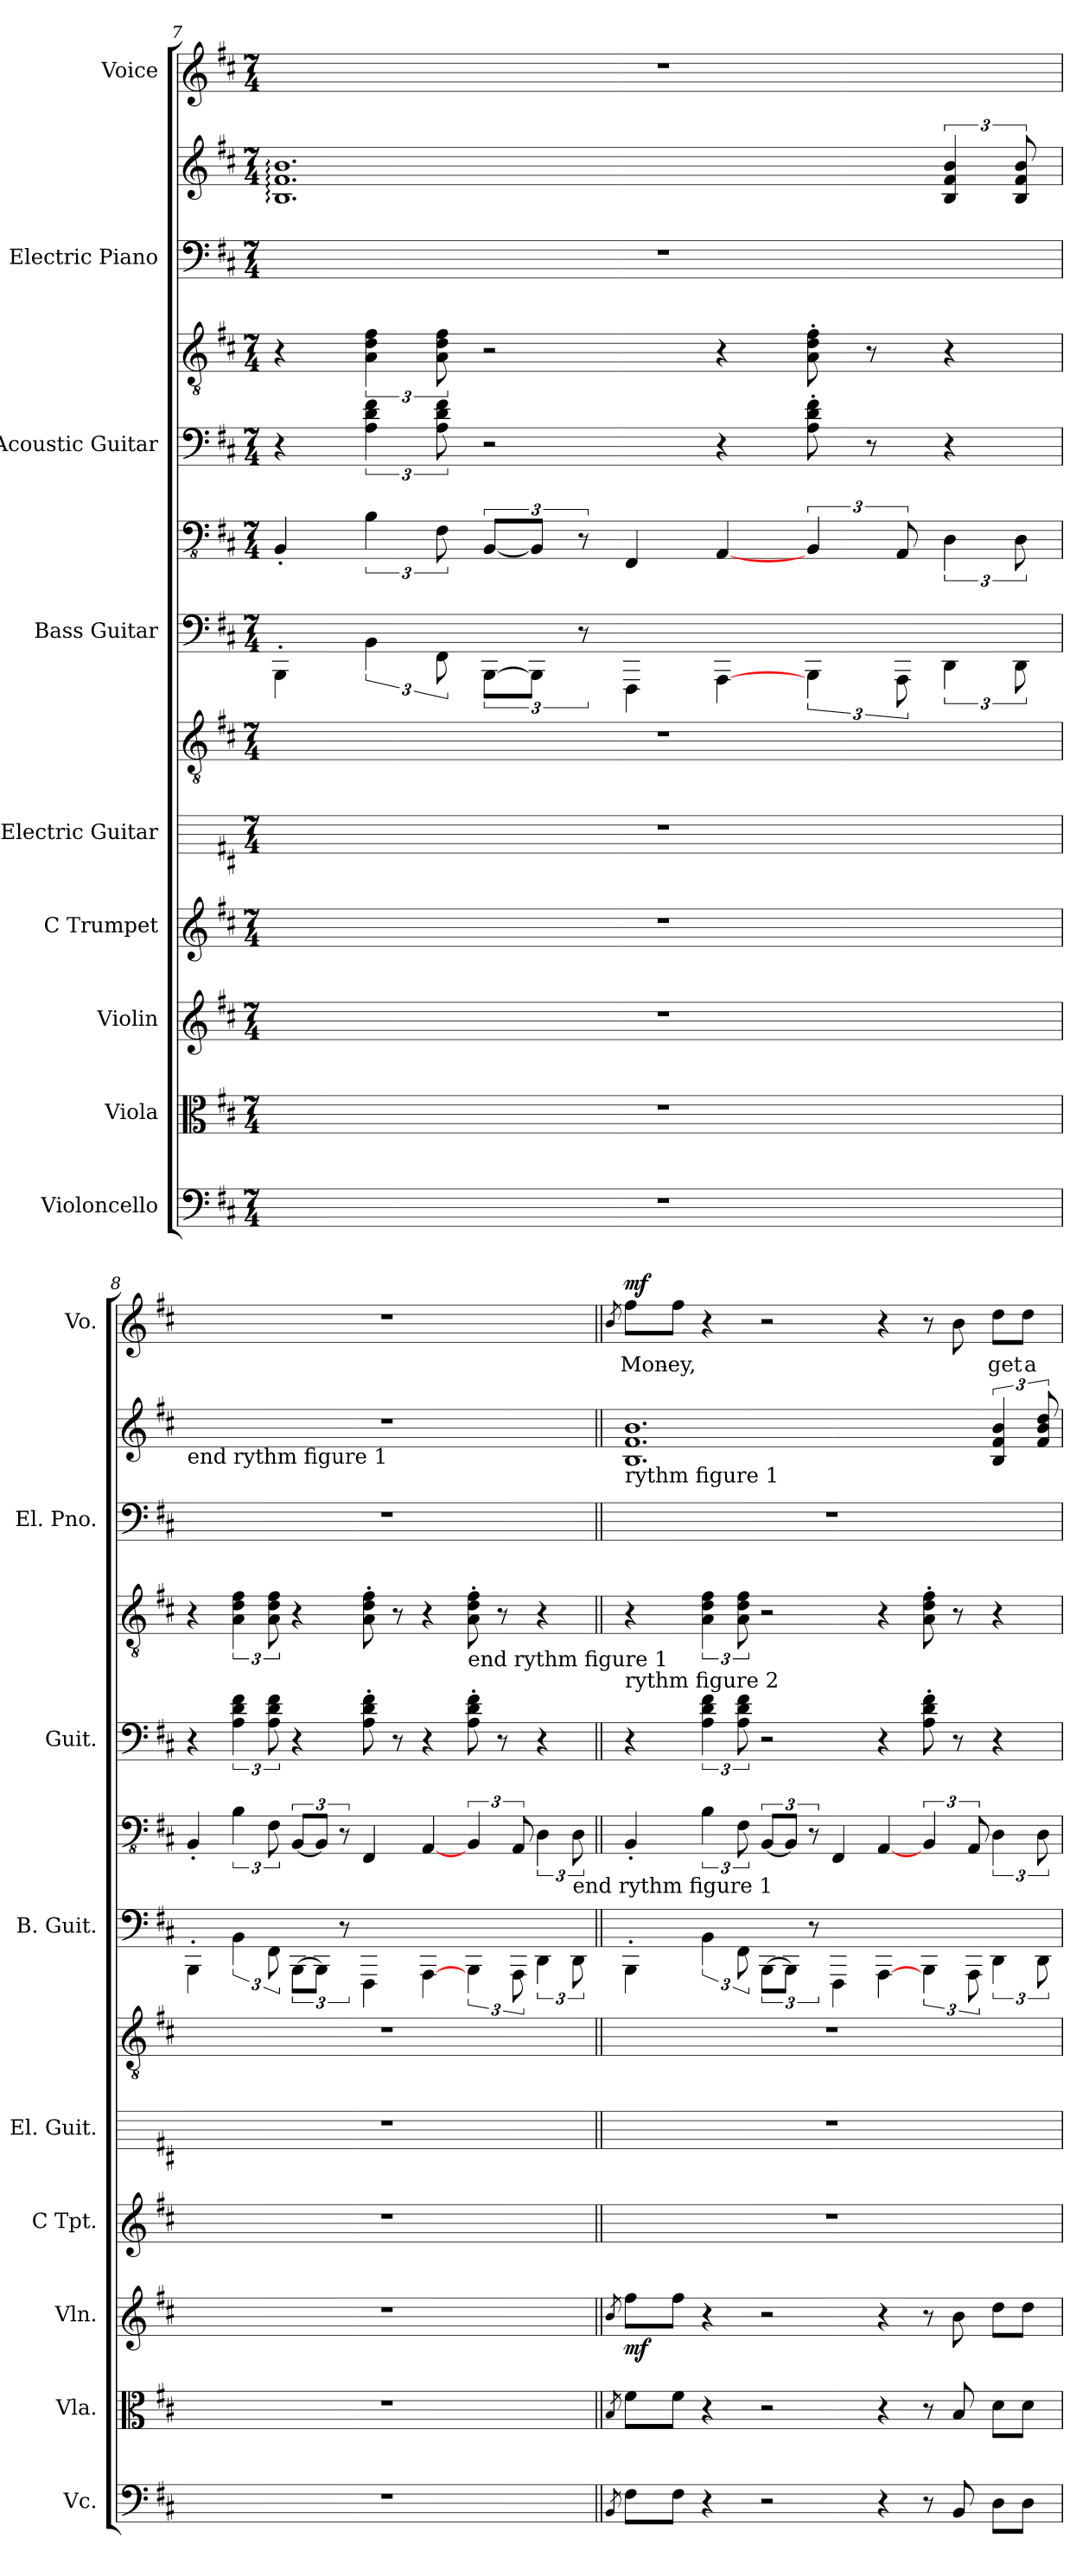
**kern	**kern	**kern	**dynam	**kern	**kern	**kern	**kern	**kern	**kern	**kern	**kern	**kern	**kern	**text	**dynam
*part9	*part8	*part7	*part7	*part6	*part5	*part5	*part4	*part4	*part3	*part3	*part2	*part2	*part1	*part1	*part1
*staff13	*staff12	*staff11	*staff11	*staff10	*staff9	*staff8	*staff7	*staff6	*staff5	*staff4	*staff3	*staff2	*staff1	*staff1	*staff1
*I"Violoncello	*I"Viola	*I"Violin	*	*I"C Trumpet	*I"Electric Guitar	*	*I"Bass Guitar	*	*I"Acoustic Guitar	*	*I"Electric Piano	*	*I"Voice	*	*
*I'Vc.	*I'Vla.	*I'Vln.	*	*I'C Tpt.	*I'El. Guit.	*	*I'B. Guit.	*	*I'Guit.	*	*I'El. Pno.	*	*I'Vo.	*	*
!!LO:PB:g=z
*clefF4	*clefC3	*clefG2	*	*clefG2	*	*clefGv2	*	*clefFv4	*	*clefGv2	*clefF4	*clefG2	*clefG2	*	*
*k[f#c#]	*k[f#c#]	*k[f#c#]	*	*k[f#c#]	*k[f#c#]	*k[f#c#]	*k[f#c#]	*k[f#c#]	*k[f#c#]	*k[f#c#]	*k[f#c#]	*k[f#c#]	*k[f#c#]	*	*
*M7/4	*M7/4	*M7/4	*	*M7/4	*M7/4	*M7/4	*M7/4	*M7/4	*M7/4	*M7/4	*M7/4	*M7/4	*M7/4	*	*
=7	=7	=7	=7	=7	=7	=7	=7	=7	=7	=7	=7	=7	=7	=7	=7
1..r	1..r	1..r	.	1..r	1..r	1..r	4BBB'\	4BBB'/	4r	4r	1..r	1.B: 1.f#: 1.b:	1..r	.	.
.	.	.	.	.	.	.	6BB\	6BB\	6A\ 6d\ 6f#\	6A\ 6d\ 6f#\	.	.	.	.	.
.	.	.	.	.	.	.	12FF#\	12FF#\	12A\ 12d\ 12f#\	12A\ 12d\ 12f#\	.	.	.	.	.
.	.	.	.	.	.	.	[12BBB\L	[12BBB/L	2r	2r	.	.	.	.	.
.	.	.	.	.	.	.	12BBB\J]	12BBB/J]	.	.	.	.	.	.	.
.	.	.	.	.	.	.	12r	12r	.	.	.	.	.	.	.
.	.	.	.	.	.	.	4FFF#\	4FFF#/	.	.	.	.	.	.	.
.	.	.	.	.	.	.	[4AAA\	[4AAA/	4r	4r	.	.	.	.	.
.	.	.	.	.	.	.	6BBB\	6BBB/	8A\' 8d\' 8f#\'	8A\' 8d\' 8f#\'	.	.	.	.	.
.	.	.	.	.	.	.	.	.	8r	8r	.	.	.	.	.
.	.	.	.	.	.	.	12AAA\	12AAA/	.	.	.	.	.	.	.
.	.	.	.	.	.	.	6DD\	6DD\	4r	4r	.	6B/ 6f#/ 6b/	.	.	.
.	.	.	.	.	.	.	12DD\	12DD\	.	.	.	12B/ 12f#/ 12b/	.	.	.
=8	=8	=8	=8	=8	=8	=8	=8	=8	=8	=8	=8	=8	=8	=8	=8
!	!	!	!	!	!	!	!	!	!	!	!	!LO:TX:b:t=end rythm figure 1	!	!	!
1..r	1..r	1..r	.	1..r	1..r	1..r	4BBB'\	4BBB'/	4r	4r	1..r	1..r	1..r	.	.
.	.	.	.	.	.	.	6BB\	6BB\	6A\ 6d\ 6f#\	6A\ 6d\ 6f#\	.	.	.	.	.
.	.	.	.	.	.	.	12FF#\	12FF#\	12A\ 12d\ 12f#\	12A\ 12d\ 12f#\	.	.	.	.	.
.	.	.	.	.	.	.	[12BBB\L	[12BBB/L	4r	4r	.	.	.	.	.
.	.	.	.	.	.	.	12BBB\J]	12BBB/J]	.	.	.	.	.	.	.
.	.	.	.	.	.	.	12r	12r	.	.	.	.	.	.	.
.	.	.	.	.	.	.	4FFF#\	4FFF#/	8A\' 8d\' 8f#\'	8A\' 8d\' 8f#\'	.	.	.	.	.
.	.	.	.	.	.	.	.	.	8r	8r	.	.	.	.	.
.	.	.	.	.	.	.	[4AAA\	[4AAA/	4r	4r	.	.	.	.	.
!	!	!	!	!	!	!	!	!	!	!LO:TX:b:t=end rythm figure 1	!	!	!	!	!
.	.	.	.	.	.	.	6BBB\	6BBB/	8A\' 8d\' 8f#\'	8A\' 8d\' 8f#\'	.	.	.	.	.
.	.	.	.	.	.	.	.	.	8r	8r	.	.	.	.	.
.	.	.	.	.	.	.	12AAA\	12AAA/	.	.	.	.	.	.	.
.	.	.	.	.	.	.	6DD\	6DD\	4r	4r	.	.	.	.	.
!	!	!	!	!	!	!	!	!LO:TX:b:t=end rythm figure 1	!	!	!	!	!	!	!
.	.	.	.	.	.	.	12DD\	12DD\	.	.	.	.	.	.	.
=9||	=9||	=9||	=9||	=9||	=9||	=9||	=9||	=9||	=9||	=9||	=9||	=9||	=9||	=9||	=9||
8qBB/	8qB/	8qb/	.	.	.	.	.	.	.	.	.	.	8qb/	.	.
!	!	!	!	!	!	!	!	!	!	!	!	!LO:TX:b:t=rythm figure 1	!	!	!
!	!	!	!	!	!	!	!	!	!	!LO:TX:b:t=rythm figure 2	!	!	!	!	!
!	!	!	!LO:DY:b	!	!	!	!	!	!	!	!	!	!	!	!LO:DY:b
8F#\L	8f#\L	8ff#\L	mf	1..r	1..r	1..r	4BBB'\	4BBB'/	4r	4r	1..r	1.B 1.f# 1.b	8ff#\L	Mon-	mf
8F#\J	8f#\J	8ff#\J	.	.	.	.	.	.	.	.	.	.	8ff#\J	-ey,	.
4r	4r	4r	.	.	.	.	6BB\	6BB\	6A\ 6d\ 6f#\	6A\ 6d\ 6f#\	.	.	4r	.	.
.	.	.	.	.	.	.	12FF#\	12FF#\	12A\ 12d\ 12f#\	12A\ 12d\ 12f#\	.	.	.	.	.
2r	2r	2r	.	.	.	.	[12BBB\L	[12BBB/L	2r	2r	.	.	2r	.	.
.	.	.	.	.	.	.	12BBB\J]	12BBB/J]	.	.	.	.	.	.	.
.	.	.	.	.	.	.	12r	12r	.	.	.	.	.	.	.
.	.	.	.	.	.	.	4FFF#\	4FFF#/	.	.	.	.	.	.	.
4r	4r	4r	.	.	.	.	[4AAA\	[4AAA/	4r	4r	.	.	4r	.	.
8r	8r	8r	.	.	.	.	6BBB\	6BBB/	8A\' 8d\' 8f#\'	8A\' 8d\' 8f#\'	.	.	8r	.	.
8BB/	8B/	8b\	.	.	.	.	.	.	8r	8r	.	.	8b\	.	.
.	.	.	.	.	.	.	12AAA\	12AAA/	.	.	.	.	.	.	.
8D\L	8d\L	8dd\L	.	.	.	.	6DD\	6DD\	4r	4r	.	6B/ 6f#/ 6b/	8dd\L	get	.
8D\J	8d\J	8dd\J	.	.	.	.	.	.	.	.	.	.	8dd\J	a-	.
.	.	.	.	.	.	.	12DD\	12DD\	.	.	.	12f#/ 12b/ 12dd/	.	.	.
=	=	=	=	=	=	=	=	=	=	=	=	=	=	=	=
*-	*-	*-	*-	*-	*-	*-	*-	*-	*-	*-	*-	*-	*-	*-	*-
